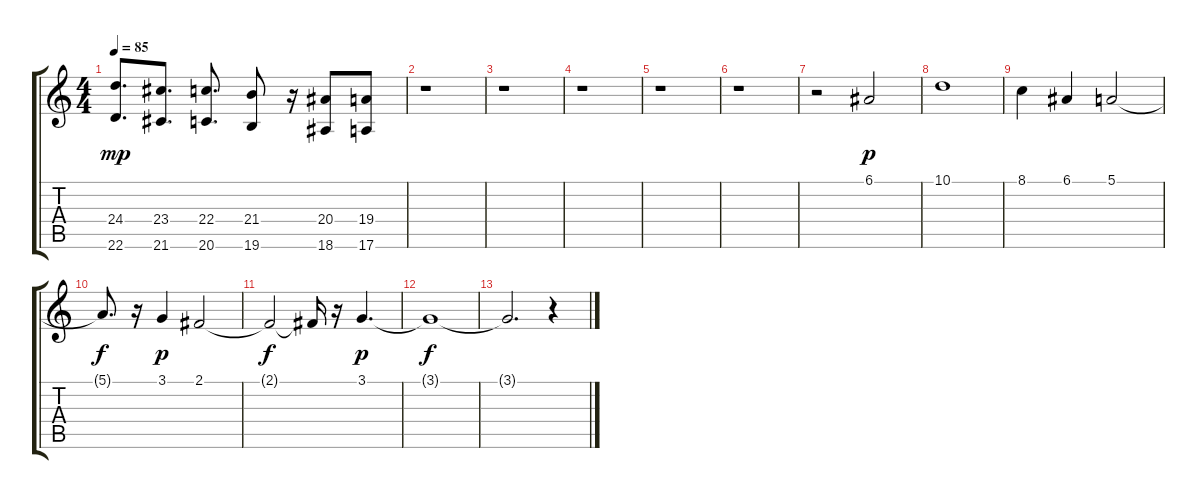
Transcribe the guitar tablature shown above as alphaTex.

\track "" {instrument violin}
\staff {score tabs}
\tuning (E4 B3 G3 D3 A2 E2) {hide}
\ts (4 4)
\tempo 85
\clef g2
\ks c
(24.4 22.6).8{d dy mp} (23.4 21.6).8{d} (22.4 20.6).8{d} (21.4 19.6).8 r.16 (20.4 18.6).8 (19.4 17.6).8 |
r.1 |
r.1 |
r.1 |
r.1 |
r.1 |
r.2 6.1.2{dy p} |
10.1.1 |
8.1.4 6.1.4 5.1.2 |
5.1{t}.8{d dy f} r.16 3.1.4{dy p} 2.1.2 |
2.1{t}.2{dy f} 2.1{t}.16 r.16 3.1.4{d dy p} |
3.1{t}.1{dy f} |
3.1{t}.2{d} r.4
